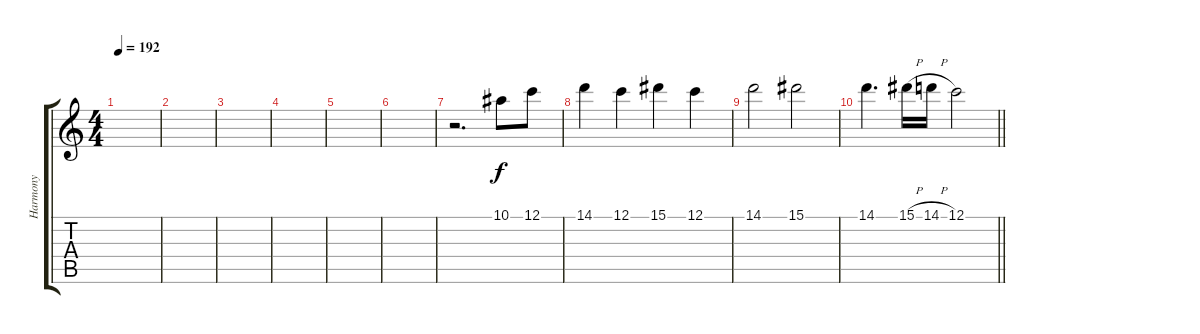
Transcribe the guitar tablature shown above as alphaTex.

\track ("Harmony" "Harmony") {instrument overdrivenguitar}
\staff {score tabs}
\tuning (C4 A3 F3 C3 G2 C2) {hide}
\ts (4 4)
\tempo 192
\clef g2
\ks c
|
|
|
|
|
|
r.2{d} 10.1.8 12.1.8 |
14.1.4 12.1.4 15.1.4 12.1.4 |
14.1.2 15.1.2 |
\barLineRight lightlight
14.1.4{d} 15.1{h}.16 14.1{h}.16 12.1.2
